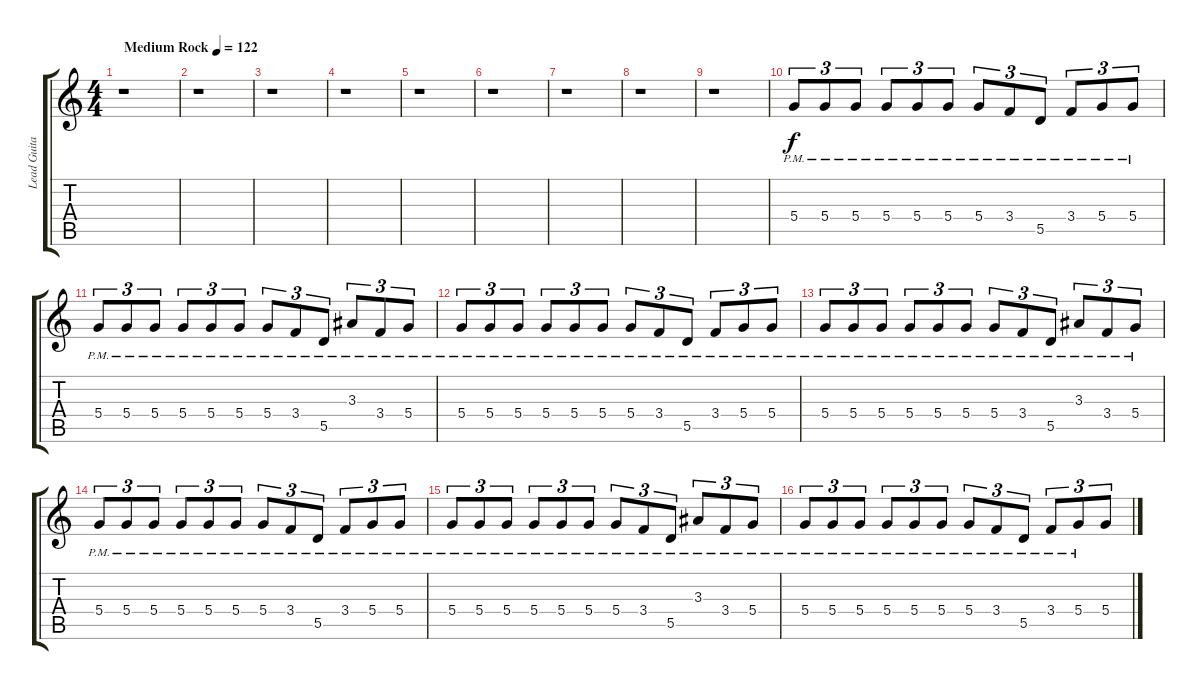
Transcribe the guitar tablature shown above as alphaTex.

\track ("Lead Guitar" "Lead Guita") {instrument distortionguitar}
\staff {score tabs}
\tuning (E4 B3 G3 D3 A2 E2) {hide}
\ts (4 4)
\tempo (122 "Medium Rock")
\clef g2
\ks c
r.1{dy f instrument distortionguitar} |
r.1 |
r.1 |
r.1 |
r.1 |
r.1 |
r.1 |
r.1 |
r.1 |
5.4{pm}.8{tu (3 2)} 5.4{pm}.8{tu (3 2)} 5.4{pm}.8{tu (3 2)} 5.4{pm}.8{tu (3 2)} 5.4{pm}.8{tu (3 2)} 5.4{pm}.8{tu (3 2)} 5.4{pm}.8{tu (3 2)} 3.4{pm}.8{tu (3 2)} 5.5{pm}.8{tu (3 2)} 3.4{pm}.8{tu (3 2)} 5.4{pm}.8{tu (3 2)} 5.4{pm}.8{tu (3 2)} |
5.4{pm}.8{tu (3 2)} 5.4{pm}.8{tu (3 2)} 5.4{pm}.8{tu (3 2)} 5.4{pm}.8{tu (3 2)} 5.4{pm}.8{tu (3 2)} 5.4{pm}.8{tu (3 2)} 5.4{pm}.8{tu (3 2)} 3.4{pm}.8{tu (3 2)} 5.5{pm}.8{tu (3 2)} 3.3{pm}.8{tu (3 2)} 3.4{pm}.8{tu (3 2)} 5.4{pm}.8{tu (3 2)} |
5.4{pm}.8{tu (3 2)} 5.4{pm}.8{tu (3 2)} 5.4{pm}.8{tu (3 2)} 5.4{pm}.8{tu (3 2)} 5.4{pm}.8{tu (3 2)} 5.4{pm}.8{tu (3 2)} 5.4{pm}.8{tu (3 2)} 3.4{pm}.8{tu (3 2)} 5.5{pm}.8{tu (3 2)} 3.4{pm}.8{tu (3 2)} 5.4{pm}.8{tu (3 2)} 5.4{pm}.8{tu (3 2)} |
5.4{pm}.8{tu (3 2)} 5.4{pm}.8{tu (3 2)} 5.4{pm}.8{tu (3 2)} 5.4{pm}.8{tu (3 2)} 5.4{pm}.8{tu (3 2)} 5.4{pm}.8{tu (3 2)} 5.4{pm}.8{tu (3 2)} 3.4{pm}.8{tu (3 2)} 5.5{pm}.8{tu (3 2)} 3.3{pm}.8{tu (3 2)} 3.4{pm}.8{tu (3 2)} 5.4{pm}.8{tu (3 2)} |
5.4{pm}.8{tu (3 2)} 5.4{pm}.8{tu (3 2)} 5.4{pm}.8{tu (3 2)} 5.4{pm}.8{tu (3 2)} 5.4{pm}.8{tu (3 2)} 5.4{pm}.8{tu (3 2)} 5.4{pm}.8{tu (3 2)} 3.4{pm}.8{tu (3 2)} 5.5{pm}.8{tu (3 2)} 3.4{pm}.8{tu (3 2)} 5.4{pm}.8{tu (3 2)} 5.4{pm}.8{tu (3 2)} |
5.4{pm}.8{tu (3 2)} 5.4{pm}.8{tu (3 2)} 5.4{pm}.8{tu (3 2)} 5.4{pm}.8{tu (3 2)} 5.4{pm}.8{tu (3 2)} 5.4{pm}.8{tu (3 2)} 5.4{pm}.8{tu (3 2)} 3.4{pm}.8{tu (3 2)} 5.5{pm}.8{tu (3 2)} 3.3{pm}.8{tu (3 2)} 3.4{pm}.8{tu (3 2)} 5.4{pm}.8{tu (3 2)} |
5.4{pm}.8{tu (3 2)} 5.4{pm}.8{tu (3 2)} 5.4{pm}.8{tu (3 2)} 5.4{pm}.8{tu (3 2)} 5.4{pm}.8{tu (3 2)} 5.4{pm}.8{tu (3 2)} 5.4{pm}.8{tu (3 2)} 3.4{pm}.8{tu (3 2)} 5.5{pm}.8{tu (3 2)} 3.4{pm}.8{tu (3 2)} 5.4{pm}.8{tu (3 2)} 5.4.8{tu (3 2)}
